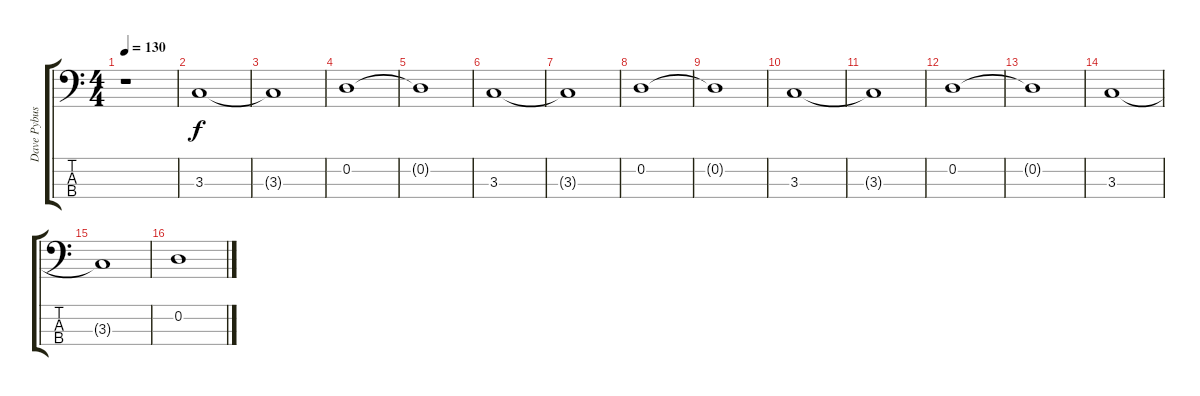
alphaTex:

\track ("Dave Pybus (Bass Guitar)" "Dave Pybus") {instrument electricbassfinger}
\staff {score tabs}
\tuning (G2 D2 A1 E1) {hide}
\ts (4 4)
\tempo 130
\clef f4
\ks c
r.1{dy f} |
3.3.1 |
3.3{t}.1 |
0.2.1 |
0.2{t}.1 |
3.3.1 |
3.3{t}.1 |
0.2.1 |
0.2{t}.1 |
3.3.1 |
3.3{t}.1 |
0.2.1 |
0.2{t}.1 |
3.3.1 |
3.3{t}.1 |
0.2.1
